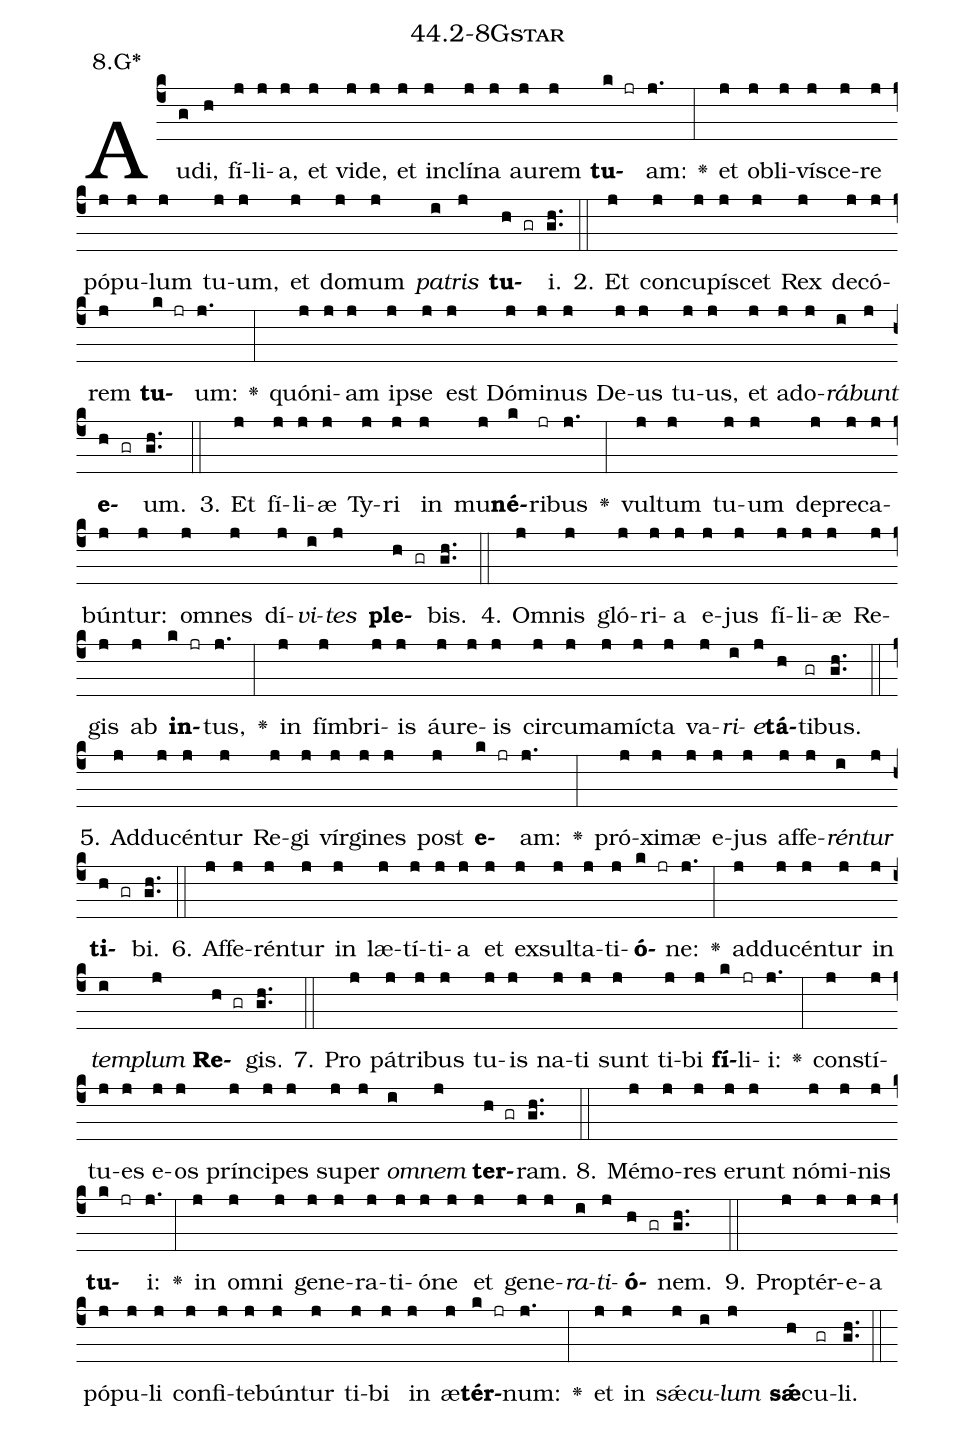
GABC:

name: 44.2-8Gstar;
annotation: 8.G*;
%%
(c4)Au(g)di,(h) fí(j)li(j)a,(j) et(j) vi(j)de,(j) et(j) in(j)clí(j)na(j) au(j)rem(j) <b>tu</b>(k jr)am:(j.) <v>\greheightstar</v>(:) et(j) ob(j)li(j)ví(j)sce(j)re(j) pó(j)pu(j)lum(j) tu(j)um,(j) et(j) do(j)mum(j) <i>pa</i>(i)<i>tris</i>(j) <b>tu</b>(h gr)i.(gh..) (::)
2. Et(j) con(j)cu(j)pí(j)scet(j) Rex(j) de(j)có(j)rem(j) <b>tu</b>(k jr)um:(j.) <v>\greheightstar</v>(:) quón(j)i(j)am(j) ip(j)se(j) est(j) Dó(j)mi(j)nus(j) De(j)us(j) tu(j)us,(j) et(j) ad(j)o(j)<i>rá</i>(i)<i>bunt</i>(j) <b>e</b>(h gr)um.(gh..) (::)
3. Et(j) fí(j)li(j)æ(j) Ty(j)ri(j) in(j) mu(j)<b>né</b>(k)ri(jr)bus(j.) <v>\greheightstar</v>(:) vul(j)tum(j) tu(j)um(j) de(j)pre(j)ca(j)bún(j)tur:(j) om(j)nes(j) dí(j)<i>vi</i>(i)<i>tes</i>(j) <b>ple</b>(h gr)bis.(gh..) (::)
4. Om(j)nis(j) gló(j)ri(j)a(j) e(j)jus(j) fí(j)li(j)æ(j) Re(j)gis(j) ab(j) <b>in</b>(k jr)tus,(j.) <v>\greheightstar</v>(:) in(j) fím(j)bri(j)is(j) áu(j)re(j)is(j) cir(j)cum(j)a(j)míc(j)ta(j) va(j)<i>ri</i>(i)<i>e</i>(j)<b>tá</b>(h)ti(gr)bus.(gh..) (::)
5. Ad(j)du(j)cén(j)tur(j) Re(j)gi(j) vír(j)gi(j)nes(j) post(j) <b>e</b>(k jr)am:(j.) <v>\greheightstar</v>(:) pró(j)xi(j)mæ(j) e(j)jus(j) af(j)fe(j)<i>rén</i>(i)<i>tur</i>(j) <b>ti</b>(h gr)bi.(gh..) (::)
6. Af(j)fe(j)rén(j)tur(j) in(j) læ(j)tí(j)ti(j)a(j) et(j) ex(j)sul(j)ta(j)ti(j)<b>ó</b>(k jr)ne:(j.) <v>\greheightstar</v>(:) ad(j)du(j)cén(j)tur(j) in(j) <i>tem</i>(i)<i>plum</i>(j) <b>Re</b>(h gr)gis.(gh..) (::)
7. Pro(j) pá(j)tri(j)bus(j) tu(j)is(j) na(j)ti(j) sunt(j) ti(j)bi(j) <b>fí</b>(k)li(jr)i:(j.) <v>\greheightstar</v>(:) con(j)stí(j)tu(j)es(j) e(j)os(j) prín(j)ci(j)pes(j) su(j)per(j) <i>om</i>(i)<i>nem</i>(j) <b>ter</b>(h gr)ram.(gh..) (::)
8. Mé(j)mo(j)res(j) e(j)runt(j) nó(j)mi(j)nis(j) <b>tu</b>(k jr)i:(j.) <v>\greheightstar</v>(:) in(j) om(j)ni(j) ge(j)ne(j)ra(j)ti(j)ó(j)ne(j) et(j) ge(j)ne(j)<i>ra</i>(i)<i>ti</i>(j)<b>ó</b>(h gr)nem.(gh..) (::)
9. Prop(j)tér(j)e(j)a(j) pó(j)pu(j)li(j) con(j)fi(j)te(j)bún(j)tur(j) ti(j)bi(j) in(j) æ(j)<b>tér</b>(k jr)num:(j.) <v>\greheightstar</v>(:) et(j) in(j) sǽ(j)<i>cu</i>(i)<i>lum</i>(j) <b>sǽ</b>(h)cu(gr)li.(gh..) (::)
